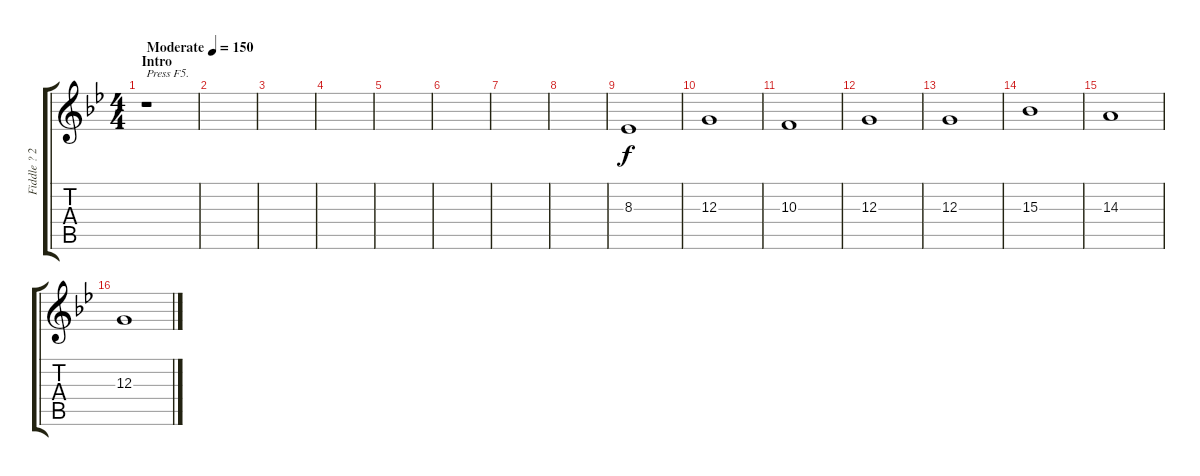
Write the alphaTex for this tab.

\track ("Fiddle ? 2" "Fiddle ? 2") {instrument violin}
\staff {score tabs}
\tuning (E4 B3 G3 D3 A2 E2) {hide}
\ts (4 4)
\section ("" "Intro")
\tempo (150 "Moderate")
\clef g2
\ks gminor
r.1{txt "Press F5." dy f instrument violin} |
|
|
|
|
|
|
|
8.3.1 |
12.3.1 |
10.3.1 |
12.3.1 |
12.3.1 |
15.3.1 |
14.3.1 |
12.3.1
